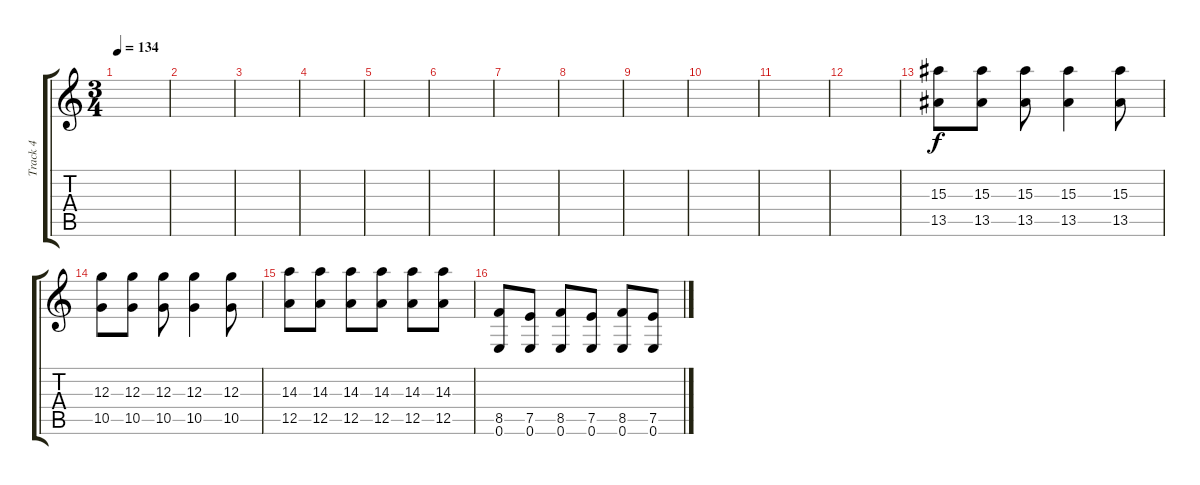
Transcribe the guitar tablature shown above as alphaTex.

\track ("Track 4" "Track 4") {instrument distortionguitar}
\staff {score tabs}
\tuning (E4 B3 G3 D3 A2 E2) {hide}
\ts (3 4)
\tempo 134
\clef g2
\ks c
|
|
|
|
|
|
|
|
|
|
|
|
(15.3 13.5).8{volume 12} (15.3 13.5).8 (15.3 13.5).8 (15.3 13.5).4 (15.3 13.5).8 |
(12.3 10.5).8 (12.3 10.5).8 (12.3 10.5).8 (12.3 10.5).4 (12.3 10.5).8 |
(14.3 12.5).8 (14.3 12.5).8 (14.3 12.5).8 (14.3 12.5).8 (14.3 12.5).8 (14.3 12.5).8 |
(8.5 0.6).8 (7.5 0.6).8 (8.5 0.6).8 (7.5 0.6).8 (8.5 0.6).8 (7.5 0.6).8
